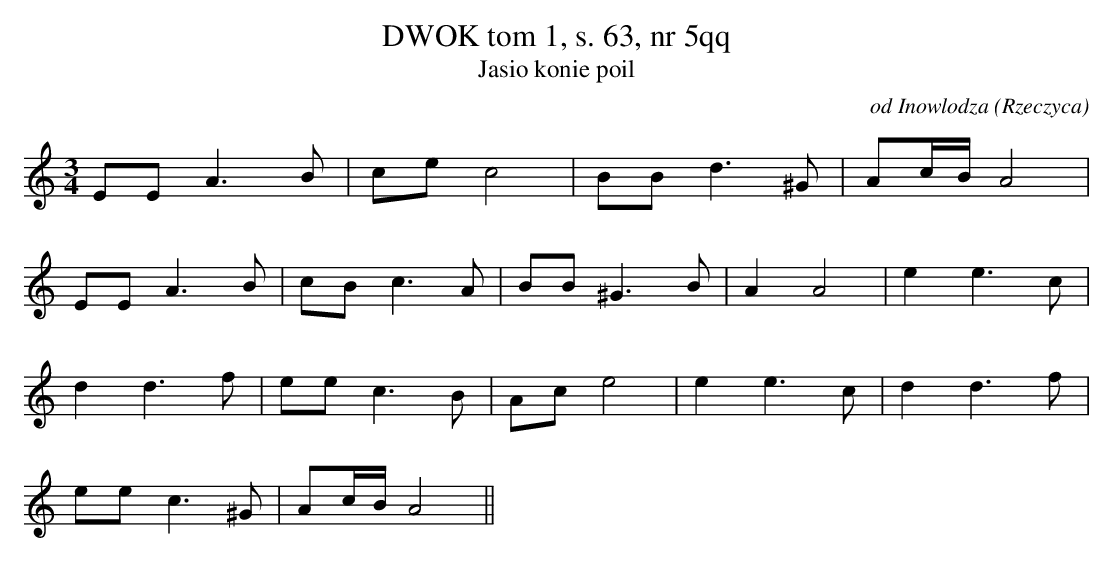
X:1
T: DWOK tom 1, s. 63, nr 5qq
T: Jasio konie poil
O: od Inowlodza (Rzeczyca)
M: 3/4
L: 1/16
K: C
E2E2A6B2 | c2e2c8 | B2B2d6^G2 | A2cBA8 |
E2E2A6B2 | c2B2c6A2 | B2B2^G6B2 | A4A8 | e4e6c2 |
d4d6f2 | e2e2c6B2 | A2c2e8 | e4e6c2 | d4d6f2 |
e2e2c6^G2 | A2cBA8||
